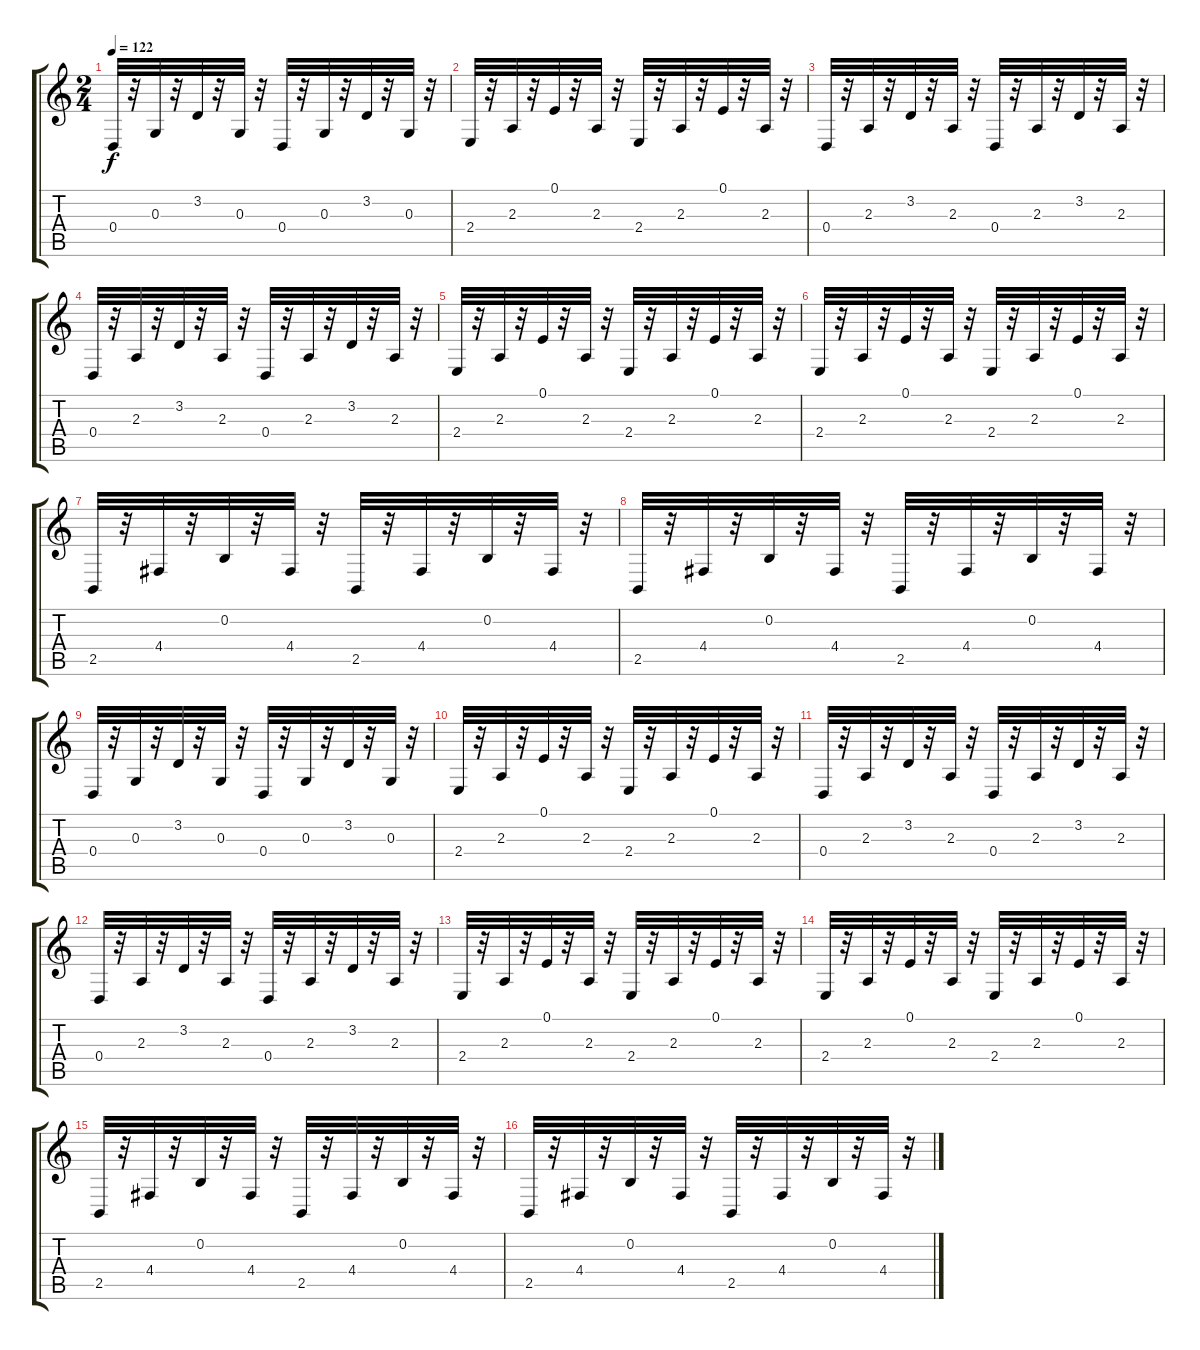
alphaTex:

\track "" {instrument lead8bassandlead}
\staff {score tabs}
\tuning (E4 B3 G3 D3 A2 E2) {hide}
\ts (2 4)
\tempo 122
\clef g2
\ks c
0.4.32{dy f} r.32 0.3.32 r.32 3.2.32 r.32 0.3.32 r.32 0.4.32 r.32 0.3.32 r.32 3.2.32 r.32 0.3.32 r.32 |
2.4.32 r.32 2.3.32 r.32 0.1.32 r.32 2.3.32 r.32 2.4.32 r.32 2.3.32 r.32 0.1.32 r.32 2.3.32 r.32 |
0.4.32 r.32 2.3.32 r.32 3.2.32 r.32 2.3.32 r.32 0.4.32 r.32 2.3.32 r.32 3.2.32 r.32 2.3.32 r.32 |
0.4.32 r.32 2.3.32 r.32 3.2.32 r.32 2.3.32 r.32 0.4.32 r.32 2.3.32 r.32 3.2.32 r.32 2.3.32 r.32 |
2.4.32 r.32 2.3.32 r.32 0.1.32 r.32 2.3.32 r.32 2.4.32 r.32 2.3.32 r.32 0.1.32 r.32 2.3.32 r.32 |
2.4.32 r.32 2.3.32 r.32 0.1.32 r.32 2.3.32 r.32 2.4.32 r.32 2.3.32 r.32 0.1.32 r.32 2.3.32 r.32 |
2.5.32 r.32 4.4.32 r.32 0.2.32 r.32 4.4.32 r.32 2.5.32 r.32 4.4.32 r.32 0.2.32 r.32 4.4.32 r.32 |
2.5.32 r.32 4.4.32 r.32 0.2.32 r.32 4.4.32 r.32 2.5.32 r.32 4.4.32 r.32 0.2.32 r.32 4.4.32 r.32 |
0.4.32 r.32 0.3.32 r.32 3.2.32 r.32 0.3.32 r.32 0.4.32 r.32 0.3.32 r.32 3.2.32 r.32 0.3.32 r.32 |
2.4.32 r.32 2.3.32 r.32 0.1.32 r.32 2.3.32 r.32 2.4.32 r.32 2.3.32 r.32 0.1.32 r.32 2.3.32 r.32 |
0.4.32 r.32 2.3.32 r.32 3.2.32 r.32 2.3.32 r.32 0.4.32 r.32 2.3.32 r.32 3.2.32 r.32 2.3.32 r.32 |
0.4.32 r.32 2.3.32 r.32 3.2.32 r.32 2.3.32 r.32 0.4.32 r.32 2.3.32 r.32 3.2.32 r.32 2.3.32 r.32 |
2.4.32 r.32 2.3.32 r.32 0.1.32 r.32 2.3.32 r.32 2.4.32 r.32 2.3.32 r.32 0.1.32 r.32 2.3.32 r.32 |
2.4.32 r.32 2.3.32 r.32 0.1.32 r.32 2.3.32 r.32 2.4.32 r.32 2.3.32 r.32 0.1.32 r.32 2.3.32 r.32 |
2.5.32 r.32 4.4.32 r.32 0.2.32 r.32 4.4.32 r.32 2.5.32 r.32 4.4.32 r.32 0.2.32 r.32 4.4.32 r.32 |
2.5.32 r.32 4.4.32 r.32 0.2.32 r.32 4.4.32 r.32 2.5.32 r.32 4.4.32 r.32 0.2.32 r.32 4.4.32 r.32
